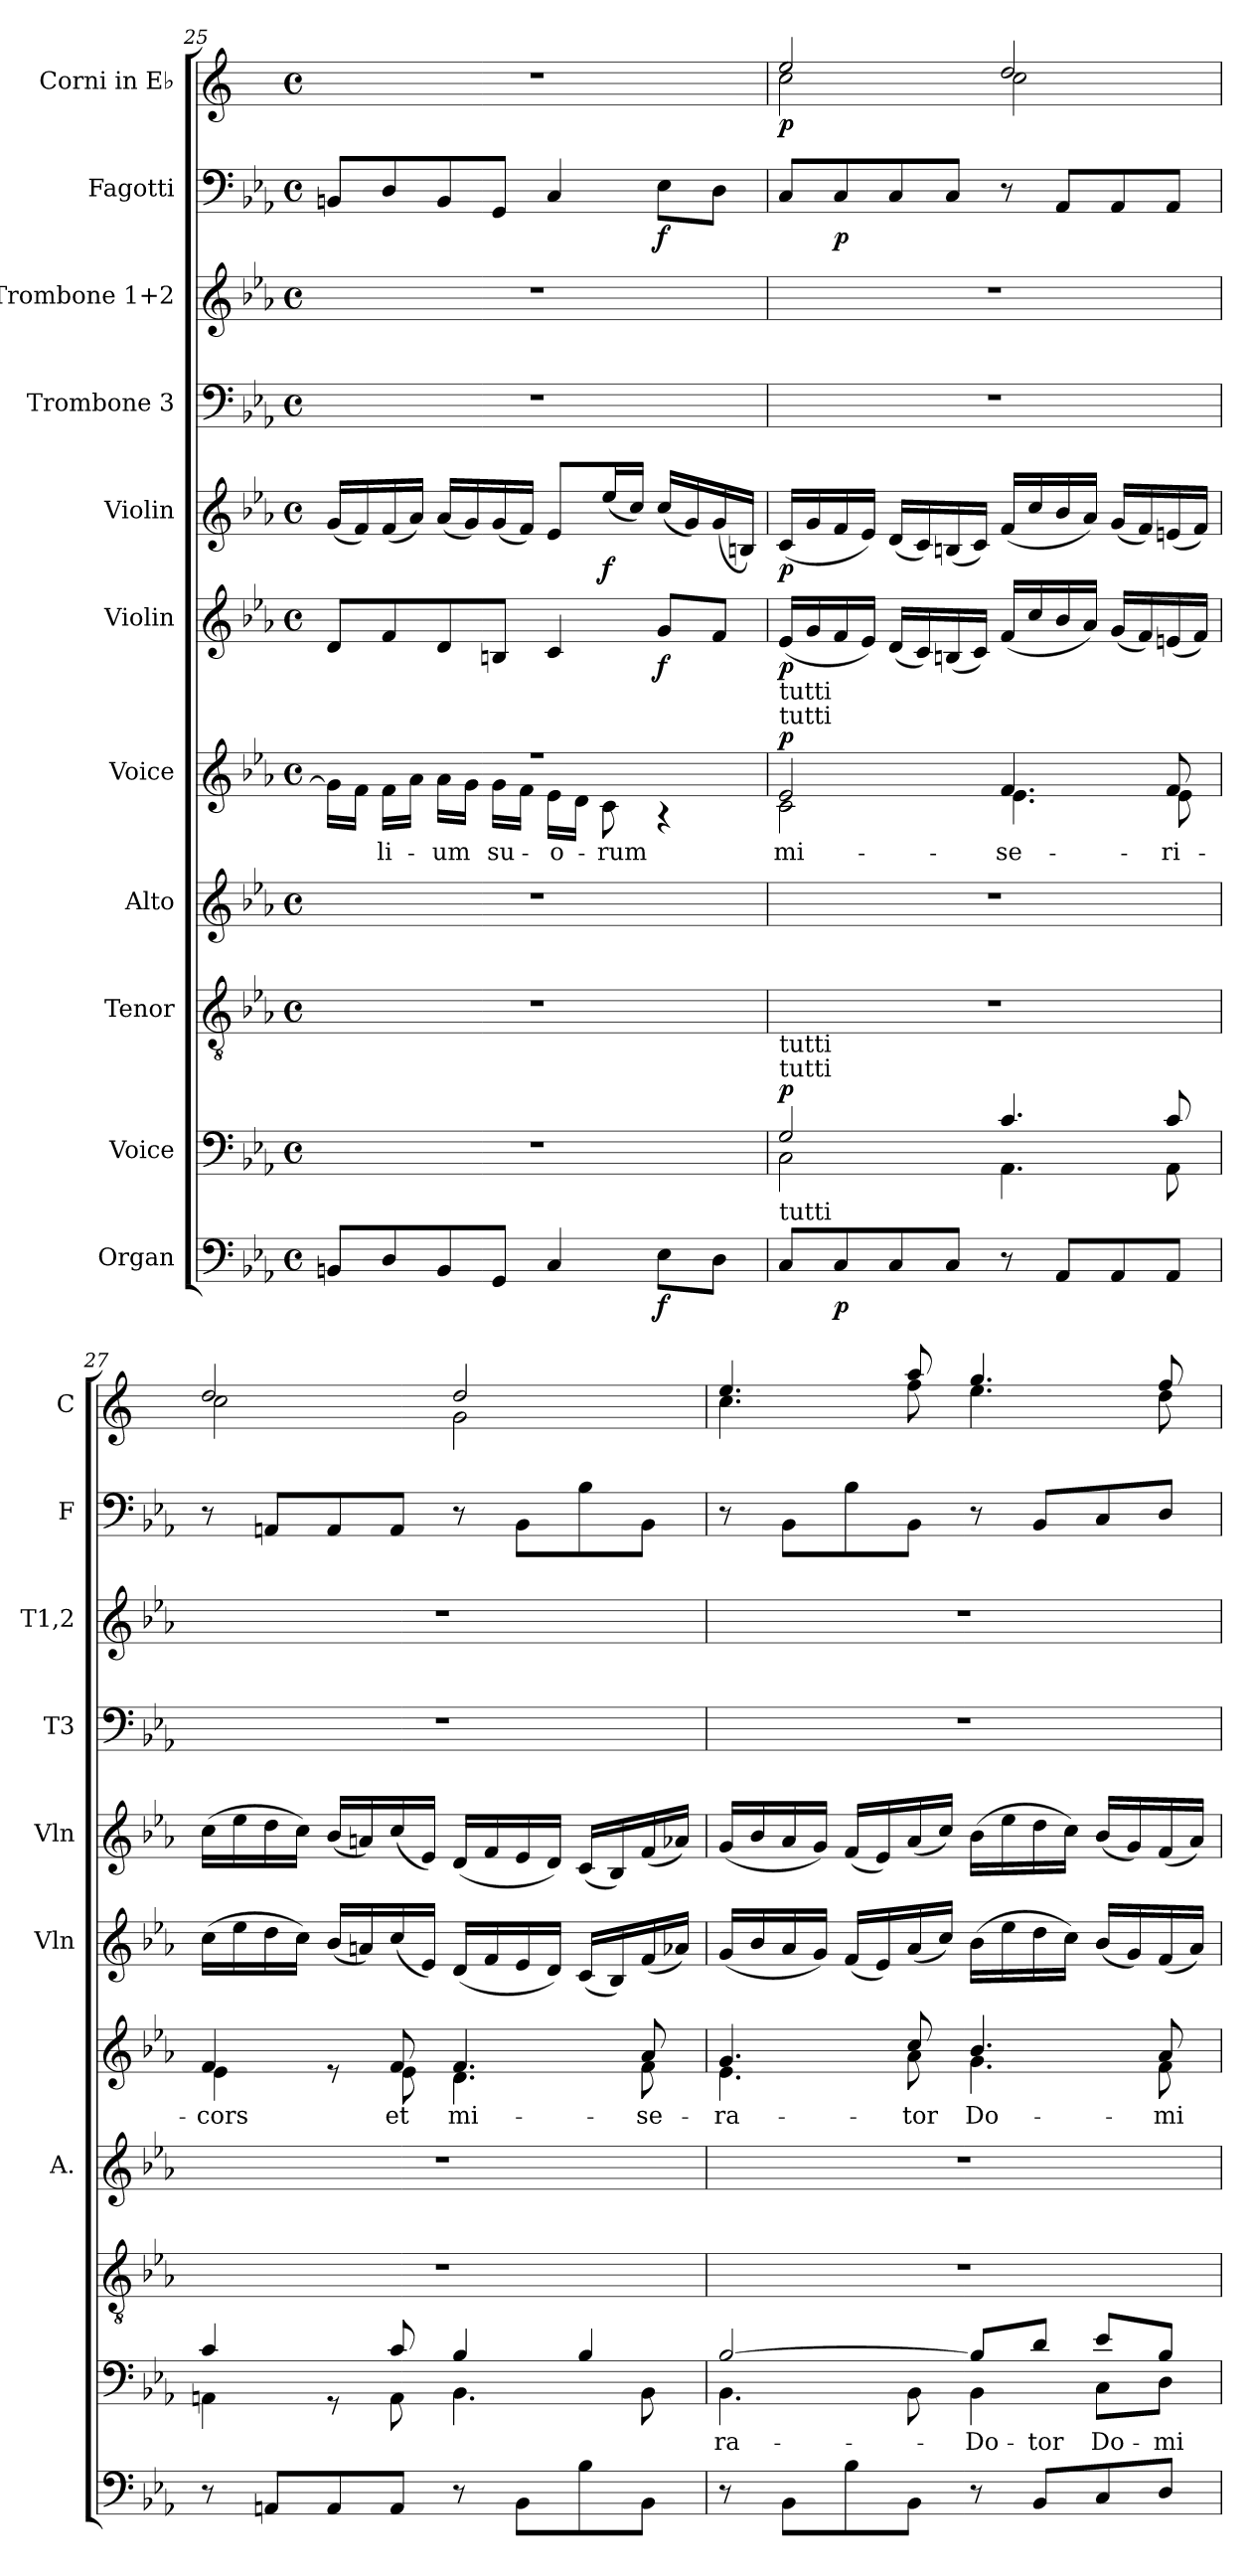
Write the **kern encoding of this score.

**kern	**dynam	**kern	**text	**dynam	**kern	**kern	**kern	**text	**dynam	**kern	**dynam	**kern	**dynam	**kern	**kern	**kern	**dynam	**kern	**dynam
*part11	*part11	*part10	*part10	*part10	*part9	*part8	*part7	*part7	*part7	*part6	*part6	*part5	*part5	*part4	*part3	*part2	*part2	*part1	*part1
*staff11	*staff11	*staff10	*staff10	*staff10	*staff9	*staff8	*staff7	*staff7	*staff7	*staff6	*staff6	*staff5	*staff5	*staff4	*staff3	*staff2	*staff2	*staff1	*staff1
*I"Organ	*	*I"Voice	*	*	*I"Tenor	*I"Alto	*I"Voice	*	*	*I"Violin	*	*I"Violin	*	*I"Trombone 3	*I"Trombone 1+2	*I"Fagotti	*	*I"Corni in E♭	*
*	*	*	*	*	*	*I'A.	*	*	*	*I'Vln	*	*I'Vln	*	*I'T3	*I'T1,2	*I'F	*	*I'C	*
!!LO:LB:g=z
*clefF4	*	*clefF4	*	*	*clefGv2	*clefG2	*clefG2	*	*	*clefG2	*	*clefG2	*	*clefF4	*clefG2	*clefF4	*	*clefG2	*
*	*	*	*	*	*	*	*	*	*	*	*	*	*	*	*	*	*	*ITrd5c9	*
*k[b-e-a-]	*	*k[b-e-a-]	*	*	*k[b-e-a-]	*k[b-e-a-]	*k[b-e-a-]	*	*	*k[b-e-a-]	*	*k[b-e-a-]	*	*k[b-e-a-]	*k[b-e-a-]	*k[b-e-a-]	*	*k[b-e-a-]	*
*M4/4	*	*M4/4	*	*	*M4/4	*M4/4	*M4/4	*	*	*M4/4	*	*M4/4	*	*M4/4	*M4/4	*M4/4	*	*M4/4	*
*met(c)	*	*met(c)	*	*	*met(c)	*met(c)	*met(c)	*	*	*met(c)	*	*met(c)	*	*met(c)	*met(c)	*met(c)	*	*met(c)	*
=25	=25	=25	=25	=25	=25	=25	=25	=25	=25	=25	=25	=25	=25	=25	=25	=25	=25	=25	=25
*	*	*	*	*	*	*	*^	*	*	*	*	*	*	*	*	*	*	*	*
8BBn/L	.	1r	.	.	1r	1r	1r	16g\LL]	.	.	8d/L	.	(16g/LL	.	1r	1r	8BBn/L	.	1r	.
.	.	.	.	.	.	.	.	16f\JJ	.	.	.	.	16f/)	.	.	.	.	.	.	.
!	!	!	!	!	!	!	!	!	!LO:LY:b	!	!	!	!	!	!	!	!	!	!	!
8D/	.	.	.	.	.	.	.	16f\LL	-li-	.	8f/	.	(16f/	.	.	.	8D/	.	.	.
.	.	.	.	.	.	.	.	16a-\JJ	.	.	.	.	16a-/JJ)	.	.	.	.	.	.	.
!	!	!	!	!	!	!	!	!	!LO:LY:b	!	!	!	!	!	!	!	!	!	!	!
8BB/	.	.	.	.	.	.	.	16a-\LL	-um	.	8d/	.	(16a-/LL	.	.	.	8BB/	.	.	.
.	.	.	.	.	.	.	.	16g\JJ	.	.	.	.	16g/)	.	.	.	.	.	.	.
!	!	!	!	!	!	!	!	!	!LO:LY:b	!	!	!	!	!	!	!	!	!	!	!
8GG/J	.	.	.	.	.	.	.	16g\LL	su-	.	8Bn/J	.	(16g/	.	.	.	8GG/J	.	.	.
.	.	.	.	.	.	.	.	16f\JJ	.	.	.	.	16f/JJ)	.	.	.	.	.	.	.
!	!	!	!	!	!	!	!	!	!LO:LY:b	!	!	!	!	!	!	!	!	!	!	!
4C/	.	.	.	.	.	.	.	16e-\LL	-o-	.	4c/	.	8e-/L	.	.	.	4C/	.	.	.
.	.	.	.	.	.	.	.	16d\JJ	.	.	.	.	.	.	.	.	.	.	.	.
!	!	!	!	!	!	!	!	!	!LO:LY:b	!	!	!	!	!LO:DY:b	!	!	!	!	!	!
.	.	.	.	.	.	.	.	8c\	-rum	.	.	.	(16ee-/L	f	.	.	.	.	.	.
.	.	.	.	.	.	.	.	.	.	.	.	.	16cc/JJ)	.	.	.	.	.	.	.
!	!LO:DY:b	!	!	!	!	!	!	!	!	!	!	!LO:DY:b	!	!	!	!	!	!LO:DY:b	!	!
8E-\L	f	.	.	.	.	.	.	4r	.	.	8g/L	f	(16cc/LL	.	.	.	8E-\L	f	.	.
.	.	.	.	.	.	.	.	.	.	.	.	.	16g/)	.	.	.	.	.	.	.
8D\J	.	.	.	.	.	.	.	.	.	.	8f/J	.	(16g/	.	.	.	8D\J	.	.	.
.	.	.	.	.	.	.	.	.	.	.	.	.	16Bn/JJ)	.	.	.	.	.	.	.
=26	=26	=26	=26	=26	=26	=26	=26	=26	=26	=26	=26	=26	=26	=26	=26	=26	=26	=26	=26	=26
*	*	*^	*	*	*	*	*	*	*	*	*	*	*	*	*	*	*	*	*	*
!	!	!	!	!	!	!	!	!LO:TX:a:t=tutti	!	!	!	!	!	!	!	!	!	!	!	!	!
!	!	!	!	!	!	!	!	!LO:TX:a:t=tutti	!	!	!	!	!	!	!	!	!	!	!	!	!
!	!	!LO:TX:a:t=tutti	!	!	!	!	!	!	!	!	!	!	!	!	!	!	!	!	!	!	!
!	!	!LO:TX:a:t=tutti	!	!	!	!	!	!	!	!	!	!	!	!	!	!	!	!	!	!	!
!LO:TX:a:t=tutti	!	!	!	!	!	!	!	!	!	!	!	!	!	!	!	!	!	!	!	!	!
!	!	!	!	!	!LO:DY:b	!	!	!	!	!LO:LY:b	!LO:DY:b	!	!LO:DY:b	!	!LO:DY:b	!	!	!	!	!	!LO:DY:b
*	*	*	*	*	*	*	*	*	*	*	*	*	*	*	*	*	*	*	*	*^	*
8C/L	.	2G/	2C\	.	p	1r	1r	2e-/	2c\	mi-	p	(16e-/LL	p	(16c/LL	p	1r	1r	8C/L	.	2g/	2e-\	p
.	.	.	.	.	.	.	.	.	.	.	.	16g/	.	16g/	.	.	.	.	.	.	.	.
!	!LO:DY:b	!	!	!	!	!	!	!	!	!	!	!	!	!	!	!	!	!	!LO:DY:b	!	!	!
8C/	p	.	.	.	.	.	.	.	.	.	.	16f/	.	16f/	.	.	.	8C/	p	.	.	.
.	.	.	.	.	.	.	.	.	.	.	.	16e-/JJ)	.	16e-/JJ)	.	.	.	.	.	.	.	.
8C/	.	.	.	.	.	.	.	.	.	.	.	(16d/LL	.	(16d/LL	.	.	.	8C/	.	.	.	.
.	.	.	.	.	.	.	.	.	.	.	.	16c/)	.	16c/)	.	.	.	.	.	.	.	.
8C/J	.	.	.	.	.	.	.	.	.	.	.	(16Bn/	.	(16Bn/	.	.	.	8C/J	.	.	.	.
.	.	.	.	.	.	.	.	.	.	.	.	16c/JJ)	.	16c/JJ)	.	.	.	.	.	.	.	.
!	!	!	!	!	!	!	!	!	!	!LO:LY:b	!	!	!	!	!	!	!	!	!	!	!	!
8r	.	4.c/	4.AA-\	.	.	.	.	4.f/	4.e-\	-se-	.	(16f/LL	.	(16f/LL	.	.	.	8r	.	2f/	2e-\	.
.	.	.	.	.	.	.	.	.	.	.	.	16cc/	.	16cc/	.	.	.	.	.	.	.	.
8AA-/L	.	.	.	.	.	.	.	.	.	.	.	16b-/	.	16b-/	.	.	.	8AA-/L	.	.	.	.
.	.	.	.	.	.	.	.	.	.	.	.	16a-/JJ)	.	16a-/JJ)	.	.	.	.	.	.	.	.
8AA-/	.	.	.	.	.	.	.	.	.	.	.	(16g/LL	.	(16g/LL	.	.	.	8AA-/	.	.	.	.
.	.	.	.	.	.	.	.	.	.	.	.	16f/)	.	16f/)	.	.	.	.	.	.	.	.
!	!	!	!	!	!	!	!	!	!	!LO:LY:b	!	!	!	!	!	!	!	!	!	!	!	!
8AA-/J	.	8c/	8AA-\	.	.	.	.	8f/	8e-\	-ri-	.	(16en/	.	(16en/	.	.	.	8AA-/J	.	.	.	.
.	.	.	.	.	.	.	.	.	.	.	.	16f/JJ)	.	16f/JJ)	.	.	.	.	.	.	.	.
!!LO:PB:g=z	!!
=27	=27	=27	=27	=27	=27	=27	=27	=27	=27	=27	=27	=27	=27	=27	=27	=27	=27	=27	=27	=27	=27	=27
!	!	!	!	!	!	!	!	!	!	!LO:LY:b	!	!	!	!	!	!	!	!	!	!	!	!
8r	.	4c/	4AAn\	.	.	1r	1r	4f/	4e-\	-cors	.	(16cc\LL	.	(16cc\LL	.	1r	1r	8r	.	2f/	2e-\	.
.	.	.	.	.	.	.	.	.	.	.	.	16ee-\	.	16ee-\	.	.	.	.	.	.	.	.
8AAn/L	.	.	.	.	.	.	.	.	.	.	.	16dd\	.	16dd\	.	.	.	8AAn/L	.	.	.	.
.	.	.	.	.	.	.	.	.	.	.	.	16cc\JJ)	.	16cc\JJ)	.	.	.	.	.	.	.	.
8AA/	.	8rGG	8ryy	.	.	.	.	8re	8ryy	.	.	(16b-/LL	.	(16b-/LL	.	.	.	8AA/	.	.	.	.
.	.	.	.	.	.	.	.	.	.	.	.	16an/)	.	16an/)	.	.	.	.	.	.	.	.
!	!	!	!	!	!	!	!	!	!	!LO:LY:b	!	!	!	!	!	!	!	!	!	!	!	!
8AA/J	.	8c/	8AA\	.	.	.	.	8f/	8e-\	et	.	(16cc/	.	(16cc/	.	.	.	8AA/J	.	.	.	.
.	.	.	.	.	.	.	.	.	.	.	.	16e-/JJ)	.	16e-/JJ)	.	.	.	.	.	.	.	.
!	!	!	!	!	!	!	!	!	!	!LO:LY:b	!	!	!	!	!	!	!	!	!	!	!	!
8r	.	4B-/	4.BB-\	.	.	.	.	4.f/	4.d\	mi-	.	(16d/LL	.	(16d/LL	.	.	.	8r	.	2f/	2B-\	.
.	.	.	.	.	.	.	.	.	.	.	.	16f/	.	16f/	.	.	.	.	.	.	.	.
8BB-\L	.	.	.	.	.	.	.	.	.	.	.	16e-/	.	16e-/	.	.	.	8BB-\L	.	.	.	.
.	.	.	.	.	.	.	.	.	.	.	.	16d/JJ)	.	16d/JJ)	.	.	.	.	.	.	.	.
8B-\	.	4B-/	.	.	.	.	.	.	.	.	.	(16c/LL	.	(16c/LL	.	.	.	8B-\	.	.	.	.
.	.	.	.	.	.	.	.	.	.	.	.	16B-/)	.	16B-/)	.	.	.	.	.	.	.	.
!	!	!	!	!	!	!	!	!	!	!LO:LY:b	!	!	!	!	!	!	!	!	!	!	!	!
8BB-\J	.	.	8BB-\	.	.	.	.	8a-/	8f\	-se-	.	(16f/	.	(16f/	.	.	.	8BB-\J	.	.	.	.
.	.	.	.	.	.	.	.	.	.	.	.	16a-X/JJ)	.	16a-X/JJ)	.	.	.	.	.	.	.	.
=28	=28	=28	=28	=28	=28	=28	=28	=28	=28	=28	=28	=28	=28	=28	=28	=28	=28	=28	=28	=28	=28	=28
!	!	!	!	!LO:LY:b	!	!	!	!	!	!LO:LY:b	!	!	!	!	!	!	!	!	!	!	!	!
8r	.	[2B-/	4.BB-\	ra-	.	1r	1r	4.g/	4.e-\	-ra-	.	(16g/LL	.	(16g/LL	.	1r	1r	8r	.	4.g/	4.e-\	.
.	.	.	.	.	.	.	.	.	.	.	.	16b-/	.	16b-/	.	.	.	.	.	.	.	.
8BB-\L	.	.	.	.	.	.	.	.	.	.	.	16a-/	.	16a-/	.	.	.	8BB-\L	.	.	.	.
.	.	.	.	.	.	.	.	.	.	.	.	16g/JJ)	.	16g/JJ)	.	.	.	.	.	.	.	.
8B-\	.	.	.	.	.	.	.	.	.	.	.	(16f/LL	.	(16f/LL	.	.	.	8B-\	.	.	.	.
.	.	.	.	.	.	.	.	.	.	.	.	16e-/)	.	16e-/)	.	.	.	.	.	.	.	.
!	!	!	!	!	!	!	!	!	!	!LO:LY:b	!	!	!	!	!	!	!	!	!	!	!	!
8BB-\J	.	.	8BB-\	.	.	.	.	8cc/	8a-\	-tor	.	(16a-/	.	(16a-/	.	.	.	8BB-\J	.	8cc/	8a-\	.
.	.	.	.	.	.	.	.	.	.	.	.	16cc/JJ)	.	16cc/JJ)	.	.	.	.	.	.	.	.
!	!	!	!	!LO:LY:b	!	!	!	!	!	!LO:LY:b	!	!	!	!	!	!	!	!	!	!	!	!
8r	.	8B-/L]	4BB-\	Do-	.	.	.	4.b-/	4.g\	Do-	.	(16b-\LL	.	(16b-\LL	.	.	.	8r	.	4.b-/	4.g\	.
.	.	.	.	.	.	.	.	.	.	.	.	16ee-\	.	16ee-\	.	.	.	.	.	.	.	.
!	!	!	!	!LO:LY:b	!	!	!	!	!	!	!	!	!	!	!	!	!	!	!	!	!	!
8BB-/L	.	8d/J	.	-tor	.	.	.	.	.	.	.	16dd\	.	16dd\	.	.	.	8BB-/L	.	.	.	.
.	.	.	.	.	.	.	.	.	.	.	.	16cc\JJ)	.	16cc\JJ)	.	.	.	.	.	.	.	.
!	!	!	!	!LO:LY:b	!	!	!	!	!	!	!	!	!	!	!	!	!	!	!	!	!	!
8C/	.	8e-/L	8C\L	Do-	.	.	.	.	.	.	.	(16b-/LL	.	(16b-/LL	.	.	.	8C/	.	.	.	.
.	.	.	.	.	.	.	.	.	.	.	.	16g/)	.	16g/)	.	.	.	.	.	.	.	.
!	!	!	!	!LO:LY:b	!	!	!	!	!	!	!	!	!	!	!	!	!	!	!	!	!	!
!	!	!	!	!LO:LY:b	!	!	!	!	!	!LO:LY:b	!	!	!	!	!	!	!	!	!	!	!	!
8D/J	.	8B-/J	8D\J	-mi-	.	.	.	8a-/	8f\	-mi-	.	(16f/	.	(16f/	.	.	.	8D/J	.	8a-/	8f\	.
.	.	.	.	.	.	.	.	.	.	.	.	16a-/JJ)	.	16a-/JJ)	.	.	.	.	.	.	.	.
*	*	*v	*v	*	*	*	*	*v	*v	*	*	*	*	*	*	*	*	*	*	*v	*v	*
=	=	=	=	=	=	=	=	=	=	=	=	=	=	=	=	=	=	=	=
*-	*-	*-	*-	*-	*-	*-	*-	*-	*-	*-	*-	*-	*-	*-	*-	*-	*-	*-	*-
